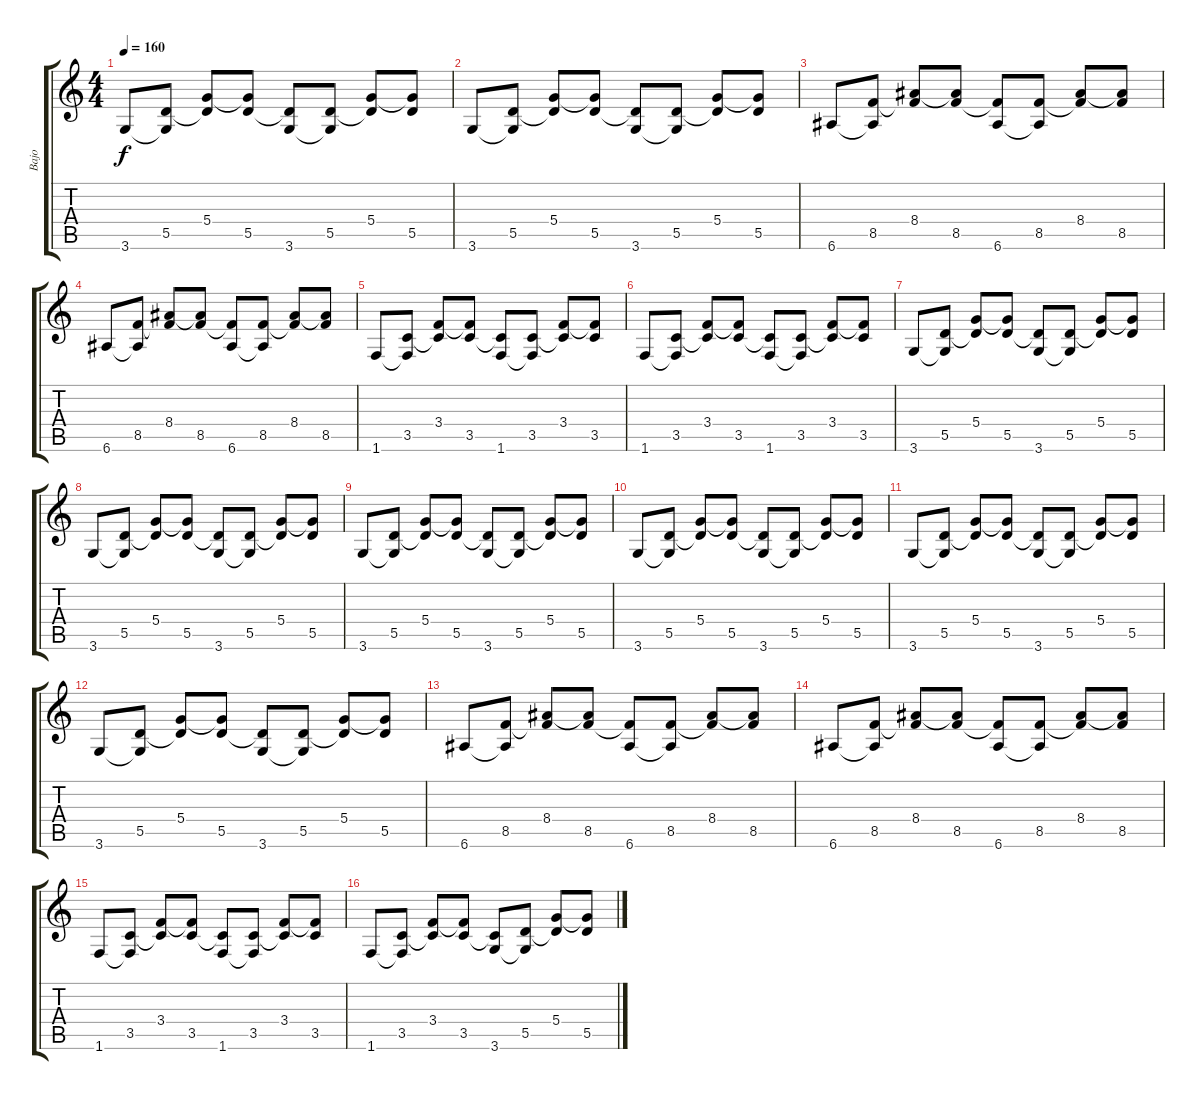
\track ("Bajo" "Bajo") {instrument electricbassfinger}
\staff {score tabs}
\tuning (E4 B3 G3 D3 A2 E2) {hide}
\ts (4 4)
\tempo 160
\clef g2
\ks c
3.6.8{dy f instrument electricbassfinger} (5.5 3.6{t}).8 (5.4 5.5{t}).8 (5.4{t} 5.5).8 (5.5{t} 3.6).8 (5.5 3.6{t}).8 (5.4 5.5{t}).8 (5.4{t} 5.5).8 |
3.6.8 (5.5 3.6{t}).8 (5.4 5.5{t}).8 (5.4{t} 5.5).8 (5.5{t} 3.6).8 (5.5 3.6{t}).8 (5.4 5.5{t}).8 (5.4{t} 5.5).8 |
6.6.8 (8.5 6.6{t}).8 (8.4 8.5{t}).8 (8.4{t} 8.5).8 (8.5{t} 6.6).8 (8.5 6.6{t}).8 (8.4 8.5{t}).8 (8.4{t} 8.5).8 |
6.6.8 (8.5 6.6{t}).8 (8.4 8.5{t}).8 (8.4{t} 8.5).8 (8.5{t} 6.6).8 (8.5 6.6{t}).8 (8.4 8.5{t}).8 (8.4{t} 8.5).8 |
1.6.8 (3.5 1.6{t}).8 (3.4 3.5{t}).8 (3.4{t} 3.5).8 (3.5{t} 1.6).8 (3.5 1.6{t}).8 (3.4 3.5{t}).8 (3.4{t} 3.5).8 |
1.6.8 (3.5 1.6{t}).8 (3.4 3.5{t}).8 (3.4{t} 3.5).8 (3.5{t} 1.6).8 (3.5 1.6{t}).8 (3.4 3.5{t}).8 (3.4{t} 3.5).8 |
3.6.8 (5.5 3.6{t}).8 (5.4 5.5{t}).8 (5.4{t} 5.5).8 (5.5{t} 3.6).8 (5.5 3.6{t}).8 (5.4 5.5{t}).8 (5.4{t} 5.5).8 |
3.6.8 (5.5 3.6{t}).8 (5.4 5.5{t}).8 (5.4{t} 5.5).8 (5.5{t} 3.6).8 (5.5 3.6{t}).8 (5.4 5.5{t}).8 (5.4{t} 5.5).8 |
3.6.8 (5.5 3.6{t}).8 (5.4 5.5{t}).8 (5.4{t} 5.5).8 (5.5{t} 3.6).8 (5.5 3.6{t}).8 (5.4 5.5{t}).8 (5.4{t} 5.5).8 |
3.6.8 (5.5 3.6{t}).8 (5.4 5.5{t}).8 (5.4{t} 5.5).8 (5.5{t} 3.6).8 (5.5 3.6{t}).8 (5.4 5.5{t}).8 (5.4{t} 5.5).8 |
3.6.8 (5.5 3.6{t}).8 (5.4 5.5{t}).8 (5.4{t} 5.5).8 (5.5{t} 3.6).8 (5.5 3.6{t}).8 (5.4 5.5{t}).8 (5.4{t} 5.5).8 |
3.6.8 (5.5 3.6{t}).8 (5.4 5.5{t}).8 (5.4{t} 5.5).8 (5.5{t} 3.6).8 (5.5 3.6{t}).8 (5.4 5.5{t}).8 (5.4{t} 5.5).8 |
6.6.8 (8.5 6.6{t}).8 (8.4 8.5{t}).8 (8.4{t} 8.5).8 (8.5{t} 6.6).8 (8.5 6.6{t}).8 (8.4 8.5{t}).8 (8.4{t} 8.5).8 |
6.6.8 (8.5 6.6{t}).8 (8.4 8.5{t}).8 (8.4{t} 8.5).8 (8.5{t} 6.6).8 (8.5 6.6{t}).8 (8.4 8.5{t}).8 (8.4{t} 8.5).8 |
1.6.8 (3.5 1.6{t}).8 (3.4 3.5{t}).8 (3.4{t} 3.5).8 (3.5{t} 1.6).8 (3.5 1.6{t}).8 (3.4 3.5{t}).8 (3.4{t} 3.5).8 |
1.6.8 (3.5 1.6{t}).8 (3.4 3.5{t}).8 (3.4{t} 3.5).8 (3.5{t} 3.6).8 (5.5 3.6{t}).8 (5.4 5.5{t}).8 (5.4{t} 5.5).8
